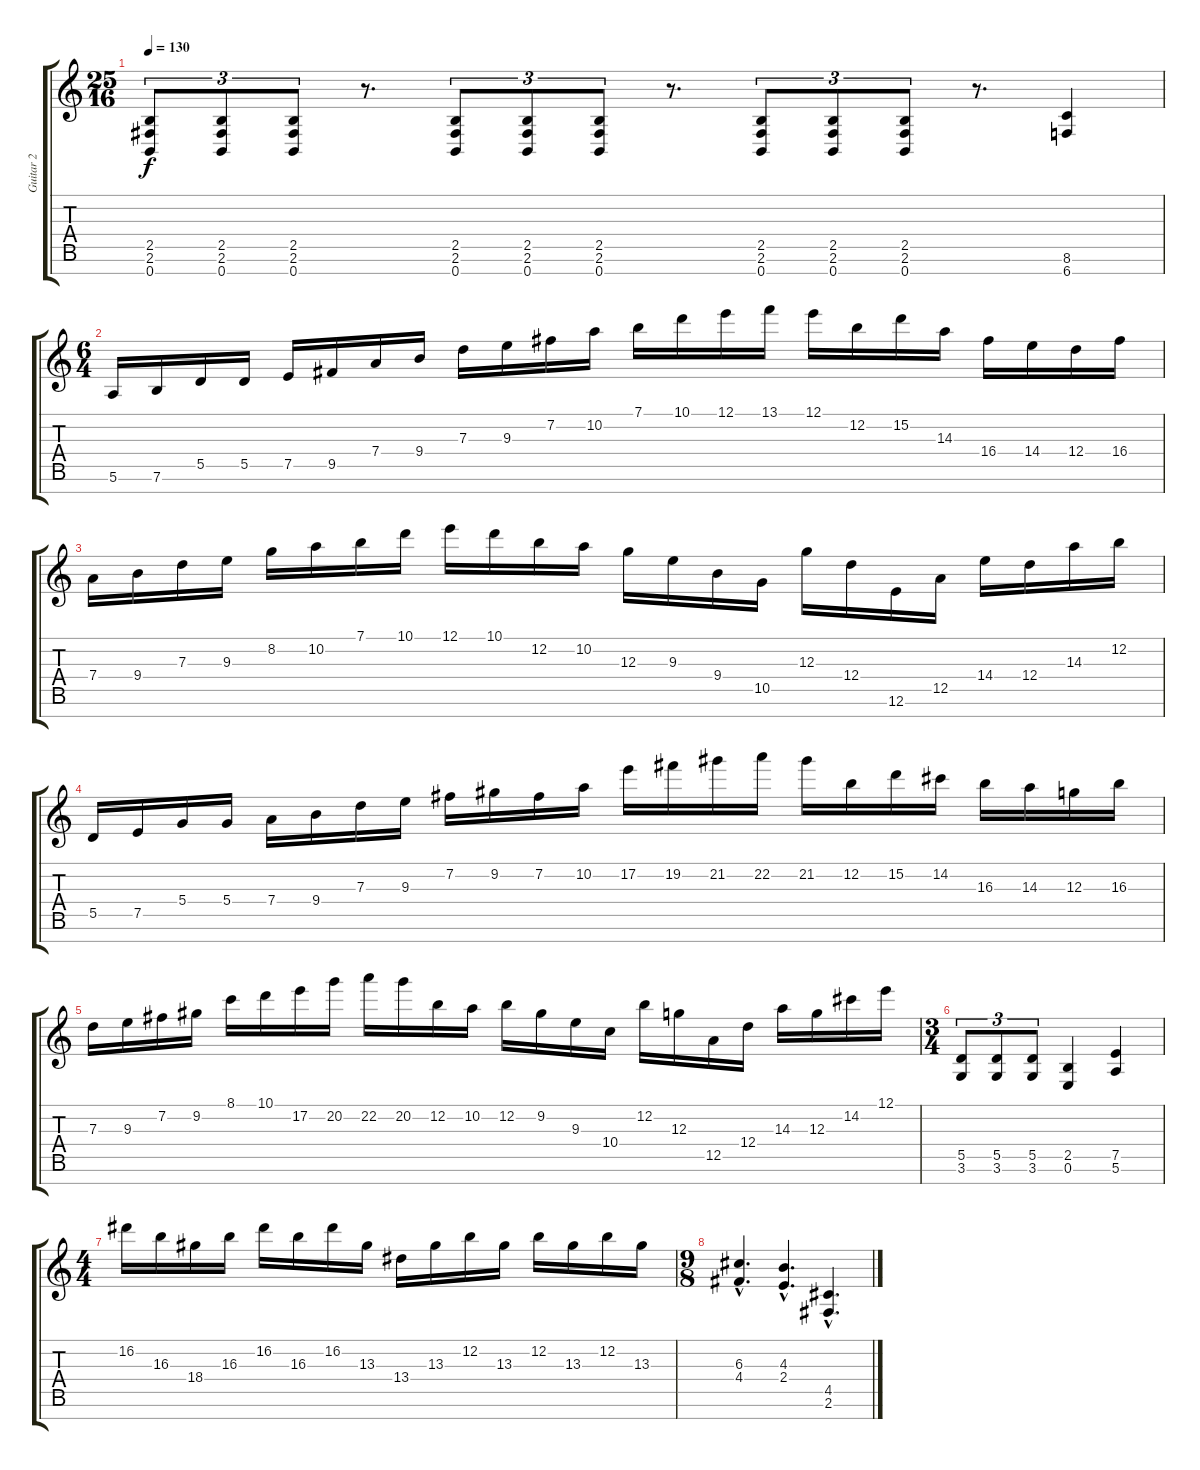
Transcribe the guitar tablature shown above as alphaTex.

\track ("Guitar 2" "Guitar 2") {instrument overdrivenguitar}
\staff {score tabs}
\tuning (E4 B3 G3 D3 A2 E2 B1) {hide}
\ts (25 16)
\tempo 130
\clef g2
\ks c
(2.5 2.6 0.7).8{tu (3 2) dy f} (2.5 2.6 0.7).8{tu (3 2)} (2.5 2.6 0.7).8{tu (3 2)} r.8{d} (2.5 2.6 0.7).8{tu (3 2)} (2.5 2.6 0.7).8{tu (3 2)} (2.5 2.6 0.7).8{tu (3 2)} r.8{d} (2.5 2.6 0.7).8{tu (3 2)} (2.5 2.6 0.7).8{tu (3 2)} (2.5 2.6 0.7).8{tu (3 2)} r.8{d} (8.6 6.7).4 |
\ts (6 4)
5.6.16 7.6.16 5.5.16 5.5.16 7.5.16 9.5.16 7.4.16 9.4.16 7.3.16 9.3.16 7.2.16 10.2.16 7.1.16 10.1.16 12.1.16 13.1.16 12.1.16 12.2.16 15.2.16 14.3.16 16.4.16 14.4.16 12.4.16 16.4.16 |
7.4.16 9.4.16 7.3.16 9.3.16 8.2.16 10.2.16 7.1.16 10.1.16 12.1.16 10.1.16 12.2.16 10.2.16 12.3.16 9.3.16 9.4.16 10.5.16 12.3.16 12.4.16 12.6.16 12.5.16 14.4.16 12.4.16 14.3.16 12.2.16 |
5.5.16 7.5.16 5.4.16 5.4.16 7.4.16 9.4.16 7.3.16 9.3.16 7.2.16 9.2.16 7.2.16 10.2.16 17.2.16 19.2.16 21.2.16 22.2.16 21.2.16 12.2.16 15.2.16 14.2.16 16.3.16 14.3.16 12.3.16 16.3.16 |
7.3.16 9.3.16 7.2.16 9.2.16 8.1.16 10.1.16 17.2.16 20.2.16 22.2.16 20.2.16 12.2.16 10.2.16 12.2.16 9.2.16 9.3.16 10.4.16 12.2.16 12.3.16 12.5.16 12.4.16 14.3.16 12.3.16 14.2.16 12.1.16 |
\ts (3 4)
(5.5 3.6).8{tu (3 2)} (5.5 3.6).8{tu (3 2)} (5.5 3.6).8{tu (3 2)} (2.5 0.6).4 (7.5 5.6).4 |
\ts (4 4)
16.2.16 16.3.16 18.4.16 16.3.16 16.2.16 16.3.16 16.2.16 13.3.16 13.4.16 13.3.16 12.2.16 13.3.16 12.2.16 13.3.16 12.2.16 13.3.16 |
\ts (9 8)
(6.3{hac} 4.4{hac}).4{d} (4.3{hac} 2.4{hac}).4{d} (4.5{hac} 2.6{hac}).4{d}
